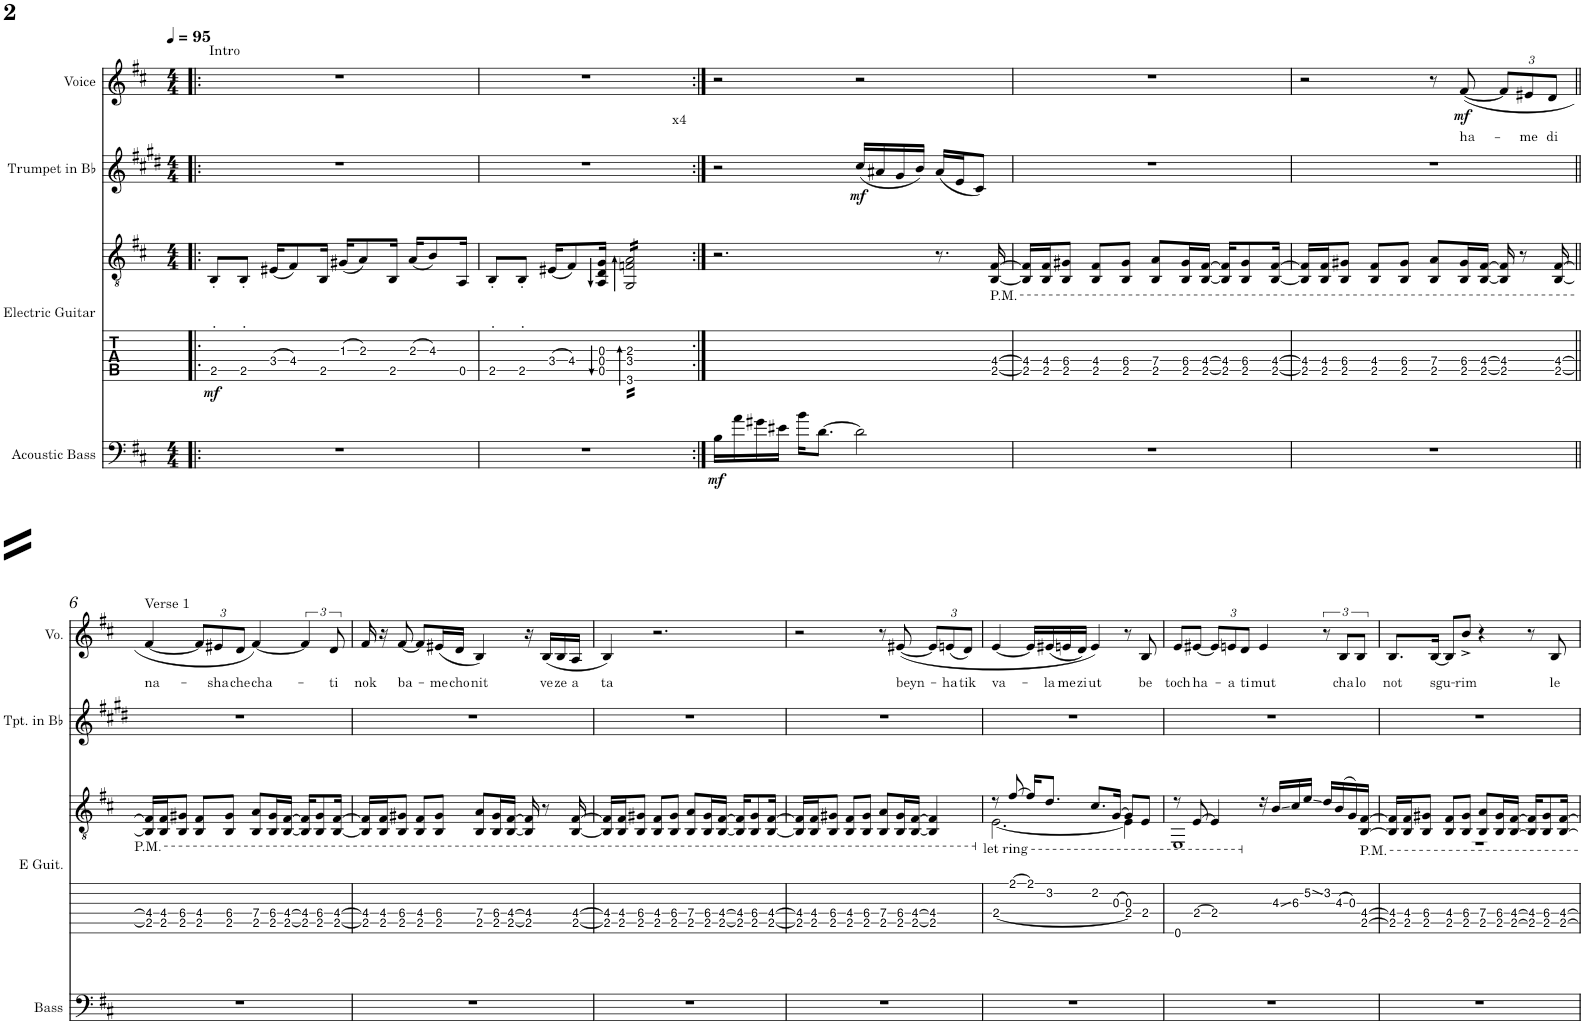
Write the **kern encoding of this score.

**kern	**dynam	**kern	**kern	**dynam	**kern	**dynam	**kern	**text	**dynam
*part4	*part4	*part3	*part3	*part3	*part2	*part2	*part1	*part1	*part1
*staff5	*staff5	*staff4	*staff3	*staff3/4	*staff2	*staff2	*staff1	*staff1	*staff1
*I"Acoustic Bass	*	*I"Electric Guitar	*	*	*I"Trumpet in Bb	*	*I"Voice	*	*
*I'Bass	*	*I'E Guit.	*	*	*I'Tpt. in Bb	*	*I'Vo.	*	*
*	*	*stria6	*	*	*	*	*	*	*
*clefF4	*	*	*clefGv2	*	*clefG2	*	*clefG2	*	*
*Trd7c12	*	*	*	*	*Trd1c2	*	*	*	*
*k[f#c#]	*	*k[f#c#]	*k[f#c#]	*	*k[f#c#g#d#]	*	*k[f#c#]	*	*
*M4/4	*	*M4/4	*M4/4	*	*M4/4	*	*M4/4	*	*
*MM95	*	*MM95	*MM95	*	*MM95	*	*MM95	*	*
=1!|:	=1!|:	=1!|:	=1!|:	=1!|:	=1!|:	=1!|:	=1!|:	=1!|:	=1!|:
!	!	!	!	!	!	!	!LO:TX:a:t=Intro	!	!
!	!	!	!	!LO:DY:b=2	!	!	!	!	!
1r	.	8BB'L	8BB'/L	mf	1r	.	1r	.	.
.	.	8BB'J	8BB'/J	.	.	.	.	.	.
.	.	16E#KL	(16E#X/KL	.	.	.	.	.	.
.	.	8F#	8F#/)	.	.	.	.	.	.
.	.	16BBJk	16BB/Jk	.	.	.	.	.	.
.	.	16G#KL	(16G#X/KL	.	.	.	.	.	.
.	.	8A	8A/)	.	.	.	.	.	.
.	.	16BBJk	16BB/Jk	.	.	.	.	.	.
.	.	16AKL	(16A/KL	.	.	.	.	.	.
.	.	8B	8B/)	.	.	.	.	.	.
.	.	16AAJk	16AA/Jk	.	.	.	.	.	.
=2	=2	=2	=2	=2	=2	=2	=2	=2	=2
*	*	*	*	*	*	*	*^	*	*
1r	.	8BB'L	8BB'/L	.	1r	.	1r	2ryy	.	.
.	.	8BB'J	8BB'/J	.	.	.	.	.	.	.
.	.	16E#XKL	(16E#X/KL	.	.	.	.	.	.	.
.	.	8F#	8F#/)	.	.	.	.	.	.	.
.	.	16AA\ 16D\ 16G\Jk	16AA/ 16D/ 16G/Jk	.	.	.	.	.	.	.
!	!	!	!	!	!	!	!	!LO:TX:b:t=x4	!	!
*	*	*tremolo	*	*	*	*	*	*	*	*
*	*	*	*tremolo	*	*	*	*	*	*	*
.	.	16GG 16F 16ALL	16GG/ 16Fn/ 16A/LL	.	.	.	.	2ryy	.	.
.	.	16GG 16F 16A	16GG/ 16Fn/ 16A/	.	.	.	.	.	.	.
.	.	16GG 16F 16A	16GG/ 16Fn/ 16A/	.	.	.	.	.	.	.
.	.	16GG 16F 16A	16GG/ 16Fn/ 16A/	.	.	.	.	.	.	.
.	.	16GG 16F 16A	16GG/ 16Fn/ 16A/	.	.	.	.	.	.	.
.	.	16GG 16F 16A	16GG/ 16Fn/ 16A/	.	.	.	.	.	.	.
.	.	16GG 16F 16A	16GG/ 16Fn/ 16A/	.	.	.	.	.	.	.
.	.	16GG 16F 16AJJ	16GG/ 16Fn/ 16A/JJ	.	.	.	.	.	.	.
*	*	*	*Xtremolo	*	*	*	*	*	*	*
*	*	*Xtremolo	*	*	*	*	*	*	*	*
=3:|!	=3:|!	=3:|!	=3:|!	=3:|!	=3:|!	=3:|!	=3:|!	=3:|!	=3:|!	=3:|!
!	!LO:DY:b	!	!	!	!	!	!	!	!	!
*	*	*	*	*	*	*	*v	*v	*	*
16B\LL	mf	2.r	2.r	.	2r	.	2r	.	.
16a\	.	.	.	.	.	.	.	.	.
16g#X\	.	.	.	.	.	.	.	.	.
16e#X\JJ	.	.	.	.	.	.	.	.	.
16b\KL	.	.	.	.	.	.	.	.	.
[8.d\J	.	.	.	.	.	.	.	.	.
!	!	!	!	!	!	!LO:DY:b	!	!	!
2d\]	.	.	.	.	(16cc#/LL	mf	2r	.	.
.	.	.	.	.	16a#X/	.	.	.	.
.	.	.	.	.	16g#/	.	.	.	.
.	.	.	.	.	16b/JJ)	.	.	.	.
.	.	8.r	8.r	.	(16a#/LL	.	.	.	.
.	.	.	.	.	16e/J	.	.	.	.
.	.	.	.	.	8c#/J)	.	.	.	.
!	!	!	!LO:TX:b:t=P.M.	!	!	!	!	!	!
.	.	[16BB [16F#	[16BB/ [16F#/	.	.	.	.	.	.
=4	=4	=4	=4	=4	=4	=4	=4	=4	=4
1r	.	16BB]\ 16F#]\LL	16BB/] 16F#/]LL	.	1r	.	1r	.	.
.	.	16BB\ 16F#\J	16BB/ 16F#/J	.	.	.	.	.	.
.	.	8BB\ 8G#X\J	8BB/ 8G#X/J	.	.	.	.	.	.
.	.	8BB\ 8F#\L	8BB/ 8F#/L	.	.	.	.	.	.
.	.	8BB\ 8G#\J	8BB/ 8G#/J	.	.	.	.	.	.
.	.	8BB\ 8A\L	8BB/ 8A/L	.	.	.	.	.	.
.	.	16BB\ 16G#\L	16BB/ 16G#/L	.	.	.	.	.	.
.	.	[16BB\ [16F#\JJ	[16BB/ [16F#/JJ	.	.	.	.	.	.
.	.	16BB]\ 16F#]\KL	16BB/] 16F#/]KL	.	.	.	.	.	.
.	.	8BB\ 8G#\	8BB/ 8G#/	.	.	.	.	.	.
.	.	[16BB\ [16F#\Jk	[16BB/ [16F#/Jk	.	.	.	.	.	.
=5	=5	=5	=5	=5	=5	=5	=5	=5	=5
1r	.	16BB]\ 16F#]\LL	16BB/] 16F#/]LL	.	1r	.	2r	.	.
.	.	16BB\ 16F#\J	16BB/ 16F#/J	.	.	.	.	.	.
.	.	8BB\ 8G#X\J	8BB/ 8G#X/J	.	.	.	.	.	.
.	.	8BB\ 8F#\L	8BB/ 8F#/L	.	.	.	.	.	.
.	.	8BB\ 8G#\J	8BB/ 8G#/J	.	.	.	.	.	.
.	.	8BB\ 8A\L	8BB/ 8A/L	.	.	.	8r	.	.
!	!	!	!	!	!	!	!	!LO:LY:b	!LO:DY:b
.	.	16BB\ 16G#\L	16BB/ 16G#/L	.	.	.	([8f#/	ha-	mf
.	.	[16BB\ [16F#\JJ	[16BB/ [16F#/JJ	.	.	.	.	.	.
*	*	*	*	*	*	*	*Xbrackettup	*	*
.	.	16BB] 16F#]	16BB/] 16F#/]	.	.	.	12f#/L]	.	.
.	.	8r	8r	.	.	.	.	.	.
!	!	!	!	!	!	!	!	!LO:LY:b	!
.	.	.	.	.	.	.	12e#X/	-me	.
!	!	!	!	!	!	!	!	!LO:LY:b	!
.	.	.	.	.	.	.	12d/J	di	.
.	.	[16BB [16F#	[16BB/ [16F#/	.	.	.	.	.	.
!!LO:LB:g=z
=6||	=6||	=6||	=6||	=6||	=6||	=6||	=6||	=6||	=6||
!	!	!	!	!	!	!	!LO:TX:a:t=Verse 1	!	!
!	!	!	!	!	!	!	!	!LO:LY:b	!
1r	.	16BB]\ 16F#]\LL	16BB/] 16F#/]LL	.	1r	.	[4f#/	na-	.
.	.	16BB\ 16F#\J	16BB/ 16F#/J	.	.	.	.	.	.
.	.	8BB\ 8G#X\J	8BB/ 8G#X/J	.	.	.	.	.	.
.	.	8BB\ 8F#\L	8BB/ 8F#/L	.	.	.	12f#/L]	.	.
!	!	!	!	!	!	!	!	!LO:LY:b	!
.	.	.	.	.	.	.	12e#X/	-sha	.
.	.	8BB\ 8G#\J	8BB/ 8G#/J	.	.	.	.	.	.
!	!	!	!	!	!	!	!	!LO:LY:b	!
.	.	.	.	.	.	.	12d/J	che	.
!	!	!	!	!	!	!	!	!LO:LY:b	!
.	.	8BB\ 8A\L	8BB/ 8A/L	.	.	.	[4f#/)	cha-	.
.	.	16BB\ 16G#\L	16BB/ 16G#/L	.	.	.	.	.	.
.	.	[16BB\ [16F#\JJ	[16BB/ [16F#/JJ	.	.	.	.	.	.
*	*	*	*	*	*	*	*brackettup	*	*
.	.	16BB]\ 16F#]\KL	16BB/] 16F#/]KL	.	.	.	6f#/]	.	.
.	.	8BB\ 8G#\	8BB/ 8G#/	.	.	.	.	.	.
!	!	!	!	!	!	!	!	!LO:LY:b	!
.	.	.	.	.	.	.	12d/	-ti	.
.	.	[16BB\ [16F#\Jk	[16BB/ [16F#/Jk	.	.	.	.	.	.
=7	=7	=7	=7	=7	=7	=7	=7	=7	=7
!	!	!	!	!	!	!	!	!LO:LY:b	!
1r	.	16BB]\ 16F#]\LL	16BB/] 16F#/]LL	.	1r	.	16f#/	nok	.
.	.	16BB\ 16F#\J	16BB/ 16F#/J	.	.	.	16r	.	.
!	!	!	!	!	!	!	!	!LO:LY:b	!
.	.	8BB\ 8G#X\J	8BB/ 8G#X/J	.	.	.	[8f#/	ba-	.
.	.	8BB\ 8F#\L	8BB/ 8F#/L	.	.	.	8f#/L]	.	.
!	!	!	!	!	!	!	!	!LO:LY:b	!
.	.	8BB\ 8G#\J	8BB/ 8G#/J	.	.	.	(16e#X/L	-me	.
!	!	!	!	!	!	!	!	!LO:LY:b	!
.	.	.	.	.	.	.	16d/JJ	cho	.
!	!	!	!	!	!	!	!	!LO:LY:b	!
.	.	8BB\ 8A\L	8BB/ 8A/L	.	.	.	4B/)	nit	.
.	.	16BB\ 16G#\L	16BB/ 16G#/L	.	.	.	.	.	.
.	.	[16BB\ [16F#\JJ	[16BB/ [16F#/JJ	.	.	.	.	.	.
.	.	16BB] 16F#]	16BB/] 16F#/]	.	.	.	16r	.	.
!	!	!	!	!	!	!	!	!LO:LY:b	!
.	.	8r	8r	.	.	.	(16B/LL	ve	.
!	!	!	!	!	!	!	!	!LO:LY:b	!
.	.	.	.	.	.	.	16B/	ze	.
!	!	!	!	!	!	!	!	!LO:LY:b	!
.	.	[16BB [16F#	[16BB/ [16F#/	.	.	.	16A/JJ	a	.
=8	=8	=8	=8	=8	=8	=8	=8	=8	=8
!	!	!	!	!	!	!	!	!LO:LY:b	!
1r	.	16BB]\ 16F#]\LL	16BB/] 16F#/]LL	.	1r	.	4B/)	ta	.
.	.	16BB\ 16F#\J	16BB/ 16F#/J	.	.	.	.	.	.
.	.	8BB\ 8G#X\J	8BB/ 8G#X/J	.	.	.	.	.	.
.	.	8BB\ 8F#\L	8BB/ 8F#/L	.	.	.	2.r	.	.
.	.	8BB\ 8G#\J	8BB/ 8G#/J	.	.	.	.	.	.
.	.	8BB\ 8A\L	8BB/ 8A/L	.	.	.	.	.	.
.	.	16BB\ 16G#\L	16BB/ 16G#/L	.	.	.	.	.	.
.	.	[16BB\ [16F#\JJ	[16BB/ [16F#/JJ	.	.	.	.	.	.
.	.	16BB]\ 16F#]\KL	16BB/] 16F#/]KL	.	.	.	.	.	.
.	.	8BB\ 8G#\	8BB/ 8G#/	.	.	.	.	.	.
.	.	[16BB\ [16F#\Jk	[16BB/ [16F#/Jk	.	.	.	.	.	.
=9	=9	=9	=9	=9	=9	=9	=9	=9	=9
1r	.	16BB]\ 16F#]\LL	16BB/] 16F#/]LL	.	1r	.	2r	.	.
.	.	16BB\ 16F#\J	16BB/ 16F#/J	.	.	.	.	.	.
.	.	8BB\ 8G#X\J	8BB/ 8G#X/J	.	.	.	.	.	.
.	.	8BB\ 8F#\L	8BB/ 8F#/L	.	.	.	.	.	.
.	.	8BB\ 8G#\J	8BB/ 8G#/J	.	.	.	.	.	.
.	.	8BB\ 8A\L	8BB/ 8A/L	.	.	.	8r	.	.
!	!	!	!	!	!	!	!	!LO:LY:b	!
.	.	16BB\ 16G#\L	16BB/ 16G#/L	.	.	.	([8e#X/	beyn-	.
.	.	[16BB\ [16F#\JJ	[16BB/ [16F#/JJ	.	.	.	.	.	.
*	*	*	*	*	*	*	*Xbrackettup	*	*
!	!	!	!LO:TX:b:t=let ring	!	!	!	!	!	!
.	.	4BB] 4F#]	4BB/] 4F#/]	.	.	.	12e#/L]	.	.
!	!	!	!	!	!	!	!	!LO:LY:b	!
.	.	.	.	.	.	.	(12en/	-ha	.
!	!	!	!	!	!	!	!	!LO:LY:b	!
.	.	.	.	.	.	.	12d/J)	tik	.
=10	=10	=10	=10	=10	=10	=10	=10	=10	=10
*	*	*^	*^	*	*	*	*	*	*
!	!	!	!	!	!	!	!	!	!	!LO:LY:b	!
1r	.	8r	[2.E	8r	[2.E\	.	1r	.	[4e/	va-	.
.	.	[8f#	.	[8f#/	.	.	.	.	.	.	.
.	.	16f#KL]	.	16f#/KL]	.	.	.	.	16e/LL]	.	.
!	!	!	!	!	!	!	!	!	!	!LO:LY:b	!
.	.	8.dJ	.	8.d/J	.	.	.	.	(16e#X/	-la	.
!	!	!	!	!	!	!	!	!	!	!LO:LY:b	!
.	.	.	.	.	.	.	.	.	16en/	me	.
!	!	!	!	!	!	!	!	!	!	!LO:LY:b	!
.	.	.	.	.	.	.	.	.	16d/JJ)	zi	.
!	!	!	!	!	!	!	!	!	!	!LO:LY:b	!
.	.	8.c#L	.	8.c#/L	.	.	.	.	4e/)	ut	.
.	.	[16GJk	.	[16G/Jk	.	.	.	.	.	.	.
.	.	8GL]	4E]	8G/L]	4E\]	.	.	.	8r	.	.
!	!	!	!	!	!	!	!	!	!	!LO:LY:b	!
.	.	8EJ	.	8E/J	.	.	.	.	8B/	be	.
=11	=11	=11	=11	=11	=11	=11	=11	=11	=11	=11	=11
!	!	!	!	!	!	!	!	!	!	!LO:LY:b	!
1r	.	8r	1EE	8r	1EE	.	1r	.	8e/L	toch	.
!	!	!	!	!	!	!	!	!	!	!LO:LY:b	!
.	.	[8E	.	[8E/	.	.	.	.	[8e#X/J	ha-	.
.	.	4E]	.	4E/]	.	.	.	.	12e#/L]	.	.
!	!	!	!	!	!	!	!	!	!	!LO:LY:b	!
.	.	.	.	.	.	.	.	.	12en/	-a	.
!	!	!	!	!	!	!	!	!	!	!LO:LY:b	!
.	.	.	.	.	.	.	.	.	12d/J	ti	.
!	!	!	!	!	!	!	!	!	!	!LO:LY:b	!
.	.	16r	.	16r	.	.	.	.	4e/	mut	.
.	.	16BLL	.	16B/LL	.	.	.	.	.	.	.
.	.	16c#	.	16c#/	.	.	.	.	.	.	.
.	.	16eJJ	.	16e/JJ	.	.	.	.	.	.	.
*	*	*	*	*	*	*	*	*	*brackettup	*	*
.	.	16dLL	.	16d/LL	.	.	.	.	12r	.	.
.	.	16BJ	.	(16B/	.	.	.	.	.	.	.
!	!	!	!	!	!	!	!	!	!	!LO:LY:b	!
.	.	.	.	.	.	.	.	.	12B/L	cha	.
.	.	16GL	.	16G/)	.	.	.	.	.	.	.
!	!	!	!	!	!	!	!	!	!	!LO:LY:b	!
.	.	.	.	.	.	.	.	.	12B/J	lo	.
!	!	!	!	!LO:TX:b:t=P.M.	!	!	!	!	!	!	!
.	.	[16BB\ [16F#\JJ	.	[16BB/ [16F#/JJ	.	.	.	.	.	.	.
=12	=12	=12	=12	=12	=12	=12	=12	=12	=12	=12	=12
!	!	!	!	!	!	!	!	!	!	!LO:LY:b	!
1r	.	16BB]\ 16F#]\LL	1r	16BB/] 16F#/]LL	1r	.	1r	.	8.B/L	not	.
.	.	16BB\ 16F#\J	.	16BB/ 16F#/J	.	.	.	.	.	.	.
.	.	8BB\ 8G#X\J	.	8BB/ 8G#X/J	.	.	.	.	.	.	.
!	!	!	!	!	!	!	!	!	!	!LO:LY:b	!
.	.	.	.	.	.	.	.	.	[16B/Jk	sgu-	.
.	.	8BB\ 8F#\L	.	8BB/ 8F#/L	.	.	.	.	8B/L]	.	.
!	!	!	!	!	!	!	!	!	!	!LO:LY:b	!
.	.	8BB\ 8G#\J	.	8BB/ 8G#/J	.	.	.	.	8b^/J	-rim	.
.	.	8BB\ 8A\L	.	8BB/ 8A/L	.	.	.	.	4r	.	.
.	.	16BB\ 16G#\L	.	16BB/ 16G#/L	.	.	.	.	.	.	.
.	.	[16BB\ [16F#\JJ	.	[16BB/ [16F#/JJ	.	.	.	.	.	.	.
.	.	16BB]\ 16F#]\KL	.	16BB/] 16F#/]KL	.	.	.	.	8r	.	.
.	.	8BB\ 8G#\	.	8BB/ 8G#/	.	.	.	.	.	.	.
!	!	!	!	!	!	!	!	!	!	!LO:LY:b	!
.	.	.	.	.	.	.	.	.	8B/	le	.
.	.	[16BB\ [16F#\Jk	.	[16BB/ [16F#/Jk	.	.	.	.	.	.	.
*	*	*v	*v	*	*	*	*	*	*	*	*
*	*	*	*v	*v	*	*	*	*	*	*
=	=	=	=	=	=	=	=	=	=
*-	*-	*-	*-	*-	*-	*-	*-	*-	*-
